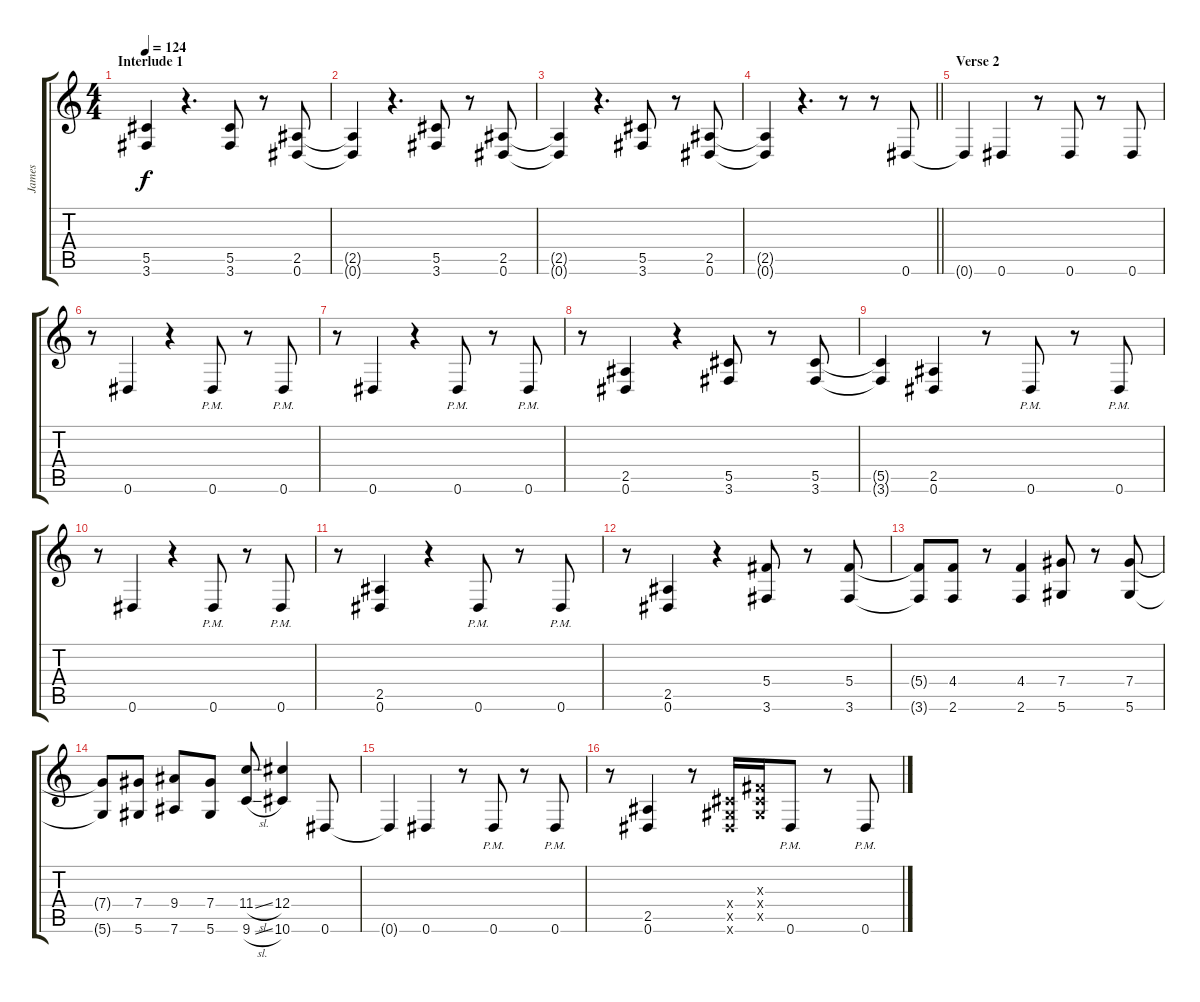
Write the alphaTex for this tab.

\track ("James" "James") {instrument distortionguitar}
\staff {score tabs}
\tuning (Eb4 Bb3 Gb3 Db3 Ab2 Eb2) {hide}
\ts (4 4)
\section ("" "Interlude 1")
\tempo 124
\clef g2
\ks c
(5.5{t} 3.6{t}).4{dy f} r.4{d} (5.5 3.6).8 r.8 (2.5 0.6).8 |
(2.5{t} 0.6{t}).4 r.4{d} (5.5 3.6).8 r.8 (2.5 0.6).8 |
(2.5{t} 0.6{t}).4 r.4{d} (5.5 3.6).8 r.8 (2.5 0.6).8 |
\barLineRight lightlight
(2.5{t} 0.6{t}).4 r.4{d} r.8 r.8 0.6.8 |
\section ("" "Verse 2")
0.6{t}.4 0.6.4 r.8 0.6.8 r.8 0.6.8 |
r.8 0.6.4 r.4 0.6{pm}.8 r.8 0.6{pm}.8 |
r.8 0.6.4 r.4 0.6{pm}.8 r.8 0.6{pm}.8 |
r.8 (2.5 0.6).4 r.4 (5.5 3.6).8 r.8 (5.5 3.6).8 |
(5.5{t} 3.6{t}).4 (2.5 0.6).4 r.8 0.6{pm}.8 r.8 0.6{pm}.8 |
r.8 0.6.4 r.4 0.6{pm}.8 r.8 0.6{pm}.8 |
r.8 (2.5 0.6).4 r.4 0.6{pm}.8 r.8 0.6{pm}.8 |
r.8 (2.5 0.6).4 r.4 (5.4 3.6).8 r.8 (5.4 3.6).8 |
(5.4{t} 3.6{t}).8 (4.4 2.6).8 r.8 (4.4 2.6).4 (7.4 5.6).8 r.8 (7.4 5.6).8 |
(7.4{t} 5.6{t}).8 (7.4 5.6).8 (9.4 7.6).8 (7.4 5.6).8 (11.4{sl} 9.6{sl}).8 (12.4 10.6).4 0.6.8 |
0.6{t}.4 0.6.4 r.8 0.6{pm}.8 r.8 0.6{pm}.8 |
r.8 (2.5 0.6).4 r.8 (0.4{x} 0.5{x} 0.6{x}).16 (0.3{x} 0.4{x} 0.5{x}).16 0.6{pm}.8 r.8 0.6{pm}.8
